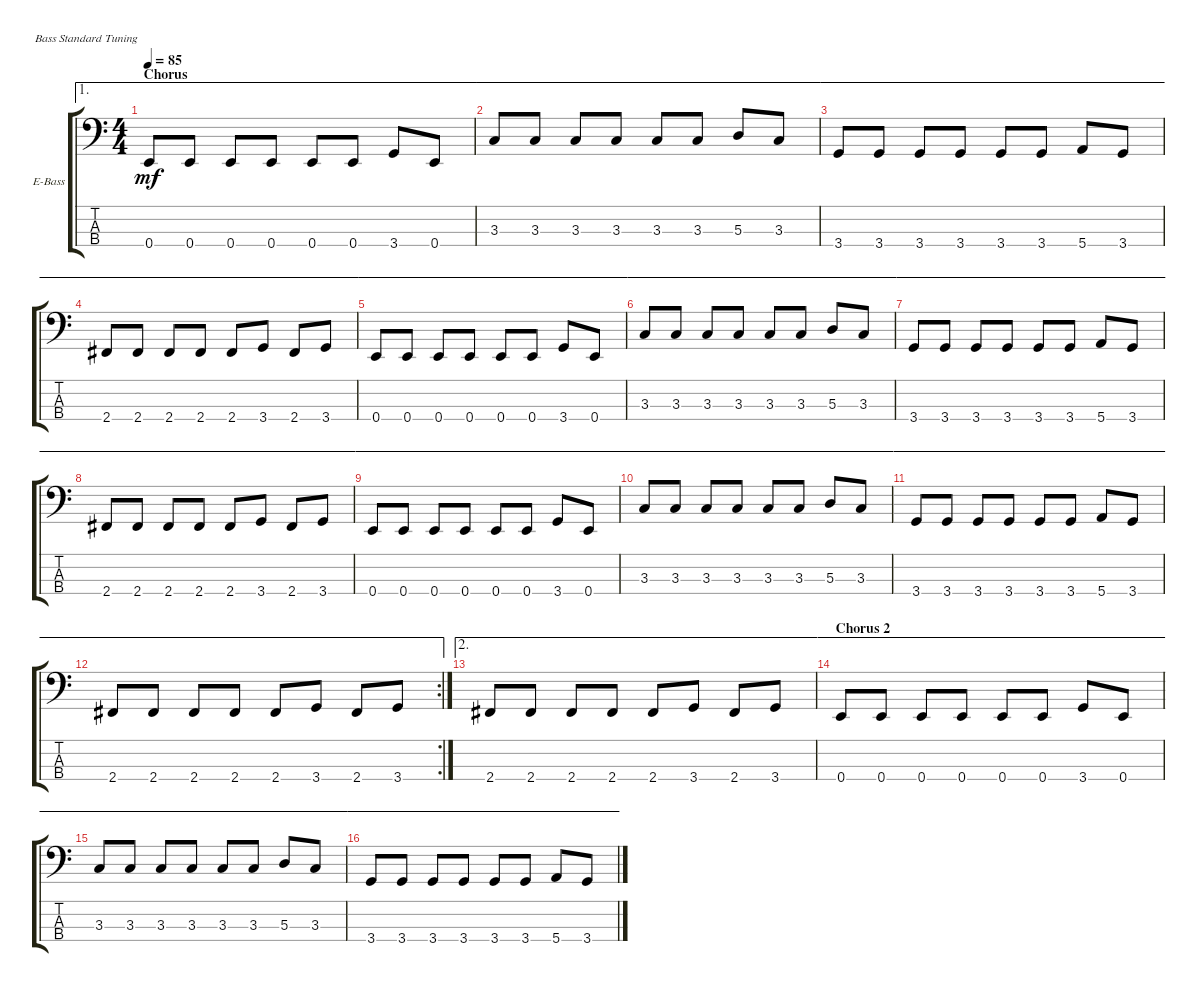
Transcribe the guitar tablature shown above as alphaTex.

\defaultSystemsLayout 4
\bracketExtendMode groupsimilarinstruments
\firstSystemTrackNameOrientation horizontal
\otherSystemsTrackNameOrientation horizontal
\track ("Electric Bass" "E-Bass") {instrument electricbassfinger}
\staff {score tabs}
\tuning (G2 D2 A1 E1)
\ae 1
\ts (4 4)
\section ("" "Chorus")
\tempo 85
\clef f4
\scale
0.333333
\ks c
0.4.8{dy mf} 0.4.8 0.4.8 0.4.8 0.4.8 0.4.8 3.4.8 0.4.8 |
\ae 1
\scale
0.333333 3.3.8 3.3.8 3.3.8 3.3.8 3.3.8 3.3.8 5.3.8 3.3.8 |
\ae 1
\scale
0.333333 3.4.8 3.4.8 3.4.8 3.4.8 3.4.8 3.4.8 5.4.8 3.4.8 |
\ae 1
\scale
0.333333 2.4.8 2.4.8 2.4.8 2.4.8 2.4.8 3.4.8 2.4.8 3.4.8 |
\ae 1
\scale
0.333333 0.4.8 0.4.8 0.4.8 0.4.8 0.4.8 0.4.8 3.4.8 0.4.8 |
\ae 1
\scale
0.333333 3.3.8 3.3.8 3.3.8 3.3.8 3.3.8 3.3.8 5.3.8 3.3.8 |
\ae 1
\scale
0.333333 3.4.8 3.4.8 3.4.8 3.4.8 3.4.8 3.4.8 5.4.8 3.4.8 |
\ae 1
\scale
0.333333 2.4.8 2.4.8 2.4.8 2.4.8 2.4.8 3.4.8 2.4.8 3.4.8 |
\ae 1
\scale
0.333333 0.4.8 0.4.8 0.4.8 0.4.8 0.4.8 0.4.8 3.4.8 0.4.8 |
\ae 1
\scale
0.333333 3.3.8 3.3.8 3.3.8 3.3.8 3.3.8 3.3.8 5.3.8 3.3.8 |
\ae 1
\scale
0.322917 3.4.8 3.4.8 3.4.8 3.4.8 3.4.8 3.4.8 5.4.8 3.4.8 |
\ae 1
\rc 2
\scale
0.354167 2.4.8 2.4.8 2.4.8 2.4.8 2.4.8 3.4.8 2.4.8 3.4.8 |
\ae 2
2.4.8 2.4.8 2.4.8 2.4.8 2.4.8 3.4.8 2.4.8 3.4.8 |
\ae 2
\section ("" "Chorus 2")
0.4.8 0.4.8 0.4.8 0.4.8 0.4.8 0.4.8 3.4.8 0.4.8 |
\ae 2
3.3.8 3.3.8 3.3.8 3.3.8 3.3.8 3.3.8 5.3.8 3.3.8 |
\ae 2
3.4.8 3.4.8 3.4.8 3.4.8 3.4.8 3.4.8 5.4.8 3.4.8
